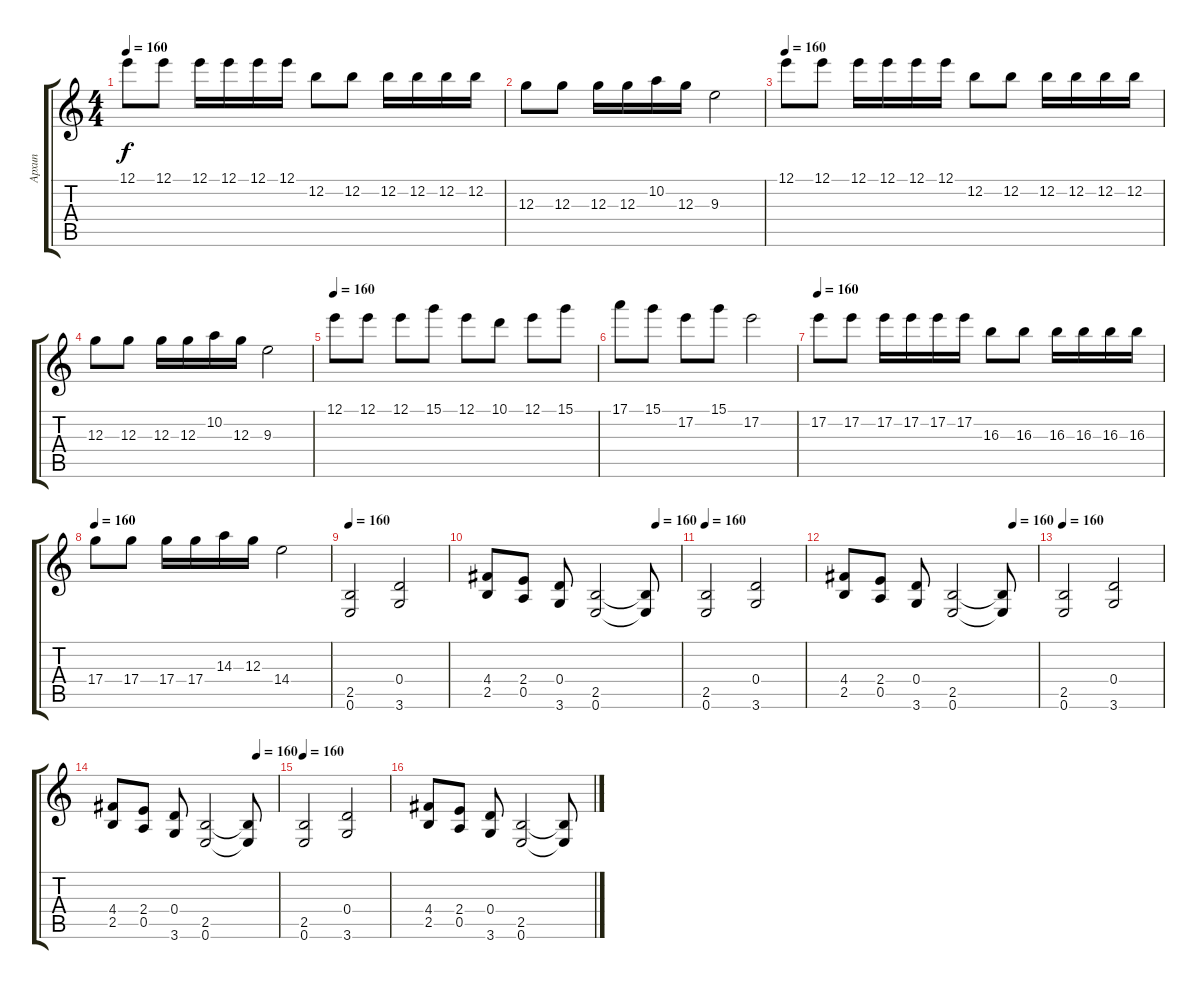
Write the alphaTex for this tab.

\track ("Архип" "Архип") {instrument distortionguitar}
\staff {score tabs}
\tuning (E4 B3 G3 D3 A2 E2) {hide}
\ts (4 4)
\tempo 160
\clef g2
\ks c
12.1.8{dy f} 12.1.8 12.1.16 12.1.16 12.1.16 12.1.16 12.2.8 12.2.8 12.2.16 12.2.16 12.2.16 12.2.16 |
12.3.8 12.3.8 12.3.16 12.3.16 10.2.16 12.3.16 9.3.2 |
\tempo 160
12.1.8 12.1.8 12.1.16 12.1.16 12.1.16 12.1.16 12.2.8 12.2.8 12.2.16 12.2.16 12.2.16 12.2.16 |
12.3.8 12.3.8 12.3.16 12.3.16 10.2.16 12.3.16 9.3.2 |
\tempo 160
12.1.8 12.1.8 12.1.8 15.1.8 12.1.8 10.1.8 12.1.8 15.1.8 |
17.1.8 15.1.8 17.2.8 15.1.8 17.2.2 |
\tempo 160
17.2.8 17.2.8 17.2.16 17.2.16 17.2.16 17.2.16 16.3.8 16.3.8 16.3.16 16.3.16 16.3.16 16.3.16 |
\tempo 160
17.4.8 17.4.8 17.4.16 17.4.16 14.3.16 12.3.16 14.4.2 |
\tempo 160
(2.5 0.6).2 (0.4 3.6).2 |
\tempo (160 0.875)
(4.4 2.5).8 (2.4 0.5).8 (0.4 3.6).8 (2.5 0.6).2 (2.5{t} 0.6{t}).8 |
\tempo 160
(2.5 0.6).2 (0.4 3.6).2 |
\tempo (160 0.875)
(4.4 2.5).8 (2.4 0.5).8 (0.4 3.6).8 (2.5 0.6).2 (2.5{t} 0.6{t}).8 |
\tempo 160
(2.5 0.6).2 (0.4 3.6).2 |
\tempo (160 0.875)
(4.4 2.5).8 (2.4 0.5).8 (0.4 3.6).8 (2.5 0.6).2 (2.5{t} 0.6{t}).8 |
\tempo 160
(2.5 0.6).2 (0.4 3.6).2 |
(4.4 2.5).8 (2.4 0.5).8 (0.4 3.6).8 (2.5 0.6).2 (2.5{t} 0.6{t}).8
